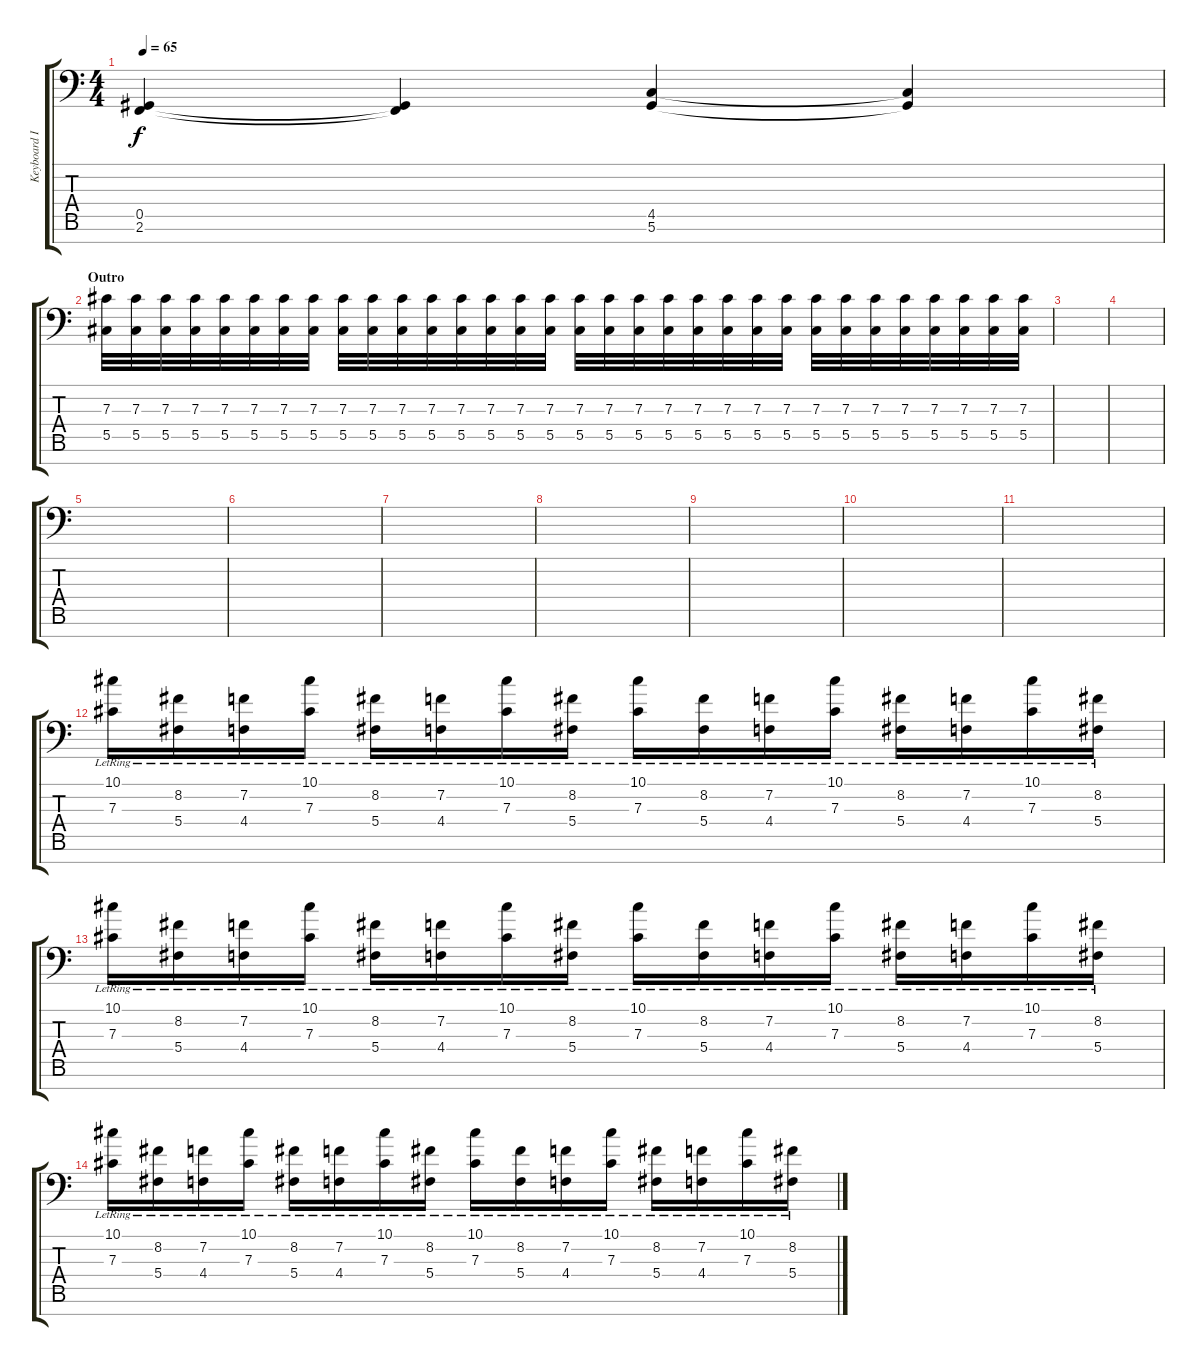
\track ("Keyboard II" "Keyboard I") {instrument seashore}
\staff {score tabs}
\tuning (Eb4 Bb3 Gb3 Db3 Ab2 Eb2 Bb1) {hide}
\ts (4 4)
\tempo 65
\clef f4
\ks c
(0.5 2.6).4{dy f} (0.5{t} 2.6{t}).4 (4.5 5.6).4 (4.5{t} 5.6{t}).4 |
\section ("" "Outro")
(7.3 5.5).32{volume 0 instrument distortionguitar} (7.3 5.5).32 (7.3 5.5).32 (7.3 5.5).32 (7.3 5.5).32 (7.3 5.5).32 (7.3 5.5).32 (7.3 5.5).32 (7.3 5.5).32 (7.3 5.5).32 (7.3 5.5).32 (7.3 5.5).32 (7.3 5.5).32 (7.3 5.5).32 (7.3 5.5).32 (7.3 5.5).32 (7.3 5.5).32 (7.3 5.5).32 (7.3 5.5).32 (7.3 5.5).32 (7.3 5.5).32 (7.3 5.5).32 (7.3 5.5).32 (7.3 5.5).32 (7.3 5.5).32 (7.3 5.5).32 (7.3 5.5).32 (7.3 5.5).32 (7.3 5.5).32 (7.3 5.5).32 (7.3 5.5).32 (7.3 5.5).32 |
|
|
|
|
|
|
|
|
|
(10.1{lr} 7.3{lr}).16{volume 11 instrument acousticgrandpiano} (8.2{lr} 5.4{lr}).16 (7.2{lr} 4.4{lr}).16 (10.1{lr} 7.3{lr}).16 (8.2{lr} 5.4{lr}).16 (7.2{lr} 4.4{lr}).16 (10.1{lr} 7.3{lr}).16 (8.2{lr} 5.4{lr}).16 (10.1{lr} 7.3{lr}).16 (8.2{lr} 5.4{lr}).16 (7.2{lr} 4.4{lr}).16 (10.1{lr} 7.3{lr}).16 (8.2{lr} 5.4{lr}).16 (7.2{lr} 4.4{lr}).16 (10.1{lr} 7.3{lr}).16 (8.2{lr} 5.4{lr}).16 |
(10.1{lr} 7.3{lr}).16{volume 0 instrument acousticgrandpiano} (8.2{lr} 5.4{lr}).16 (7.2{lr} 4.4{lr}).16 (10.1{lr} 7.3{lr}).16 (8.2{lr} 5.4{lr}).16 (7.2{lr} 4.4{lr}).16 (10.1{lr} 7.3{lr}).16 (8.2{lr} 5.4{lr}).16 (10.1{lr} 7.3{lr}).16 (8.2{lr} 5.4{lr}).16 (7.2{lr} 4.4{lr}).16 (10.1{lr} 7.3{lr}).16 (8.2{lr} 5.4{lr}).16 (7.2{lr} 4.4{lr}).16 (10.1{lr} 7.3{lr}).16 (8.2{lr} 5.4{lr}).16 |
(10.1{lr} 7.3{lr}).16 (8.2{lr} 5.4{lr}).16 (7.2{lr} 4.4{lr}).16 (10.1{lr} 7.3{lr}).16 (8.2{lr} 5.4{lr}).16 (7.2{lr} 4.4{lr}).16 (10.1{lr} 7.3{lr}).16 (8.2{lr} 5.4{lr}).16 (10.1{lr} 7.3{lr}).16 (8.2{lr} 5.4{lr}).16 (7.2{lr} 4.4{lr}).16 (10.1{lr} 7.3{lr}).16 (8.2{lr} 5.4{lr}).16 (7.2{lr} 4.4{lr}).16 (10.1{lr} 7.3{lr}).16 (8.2{lr} 5.4{lr}).16
